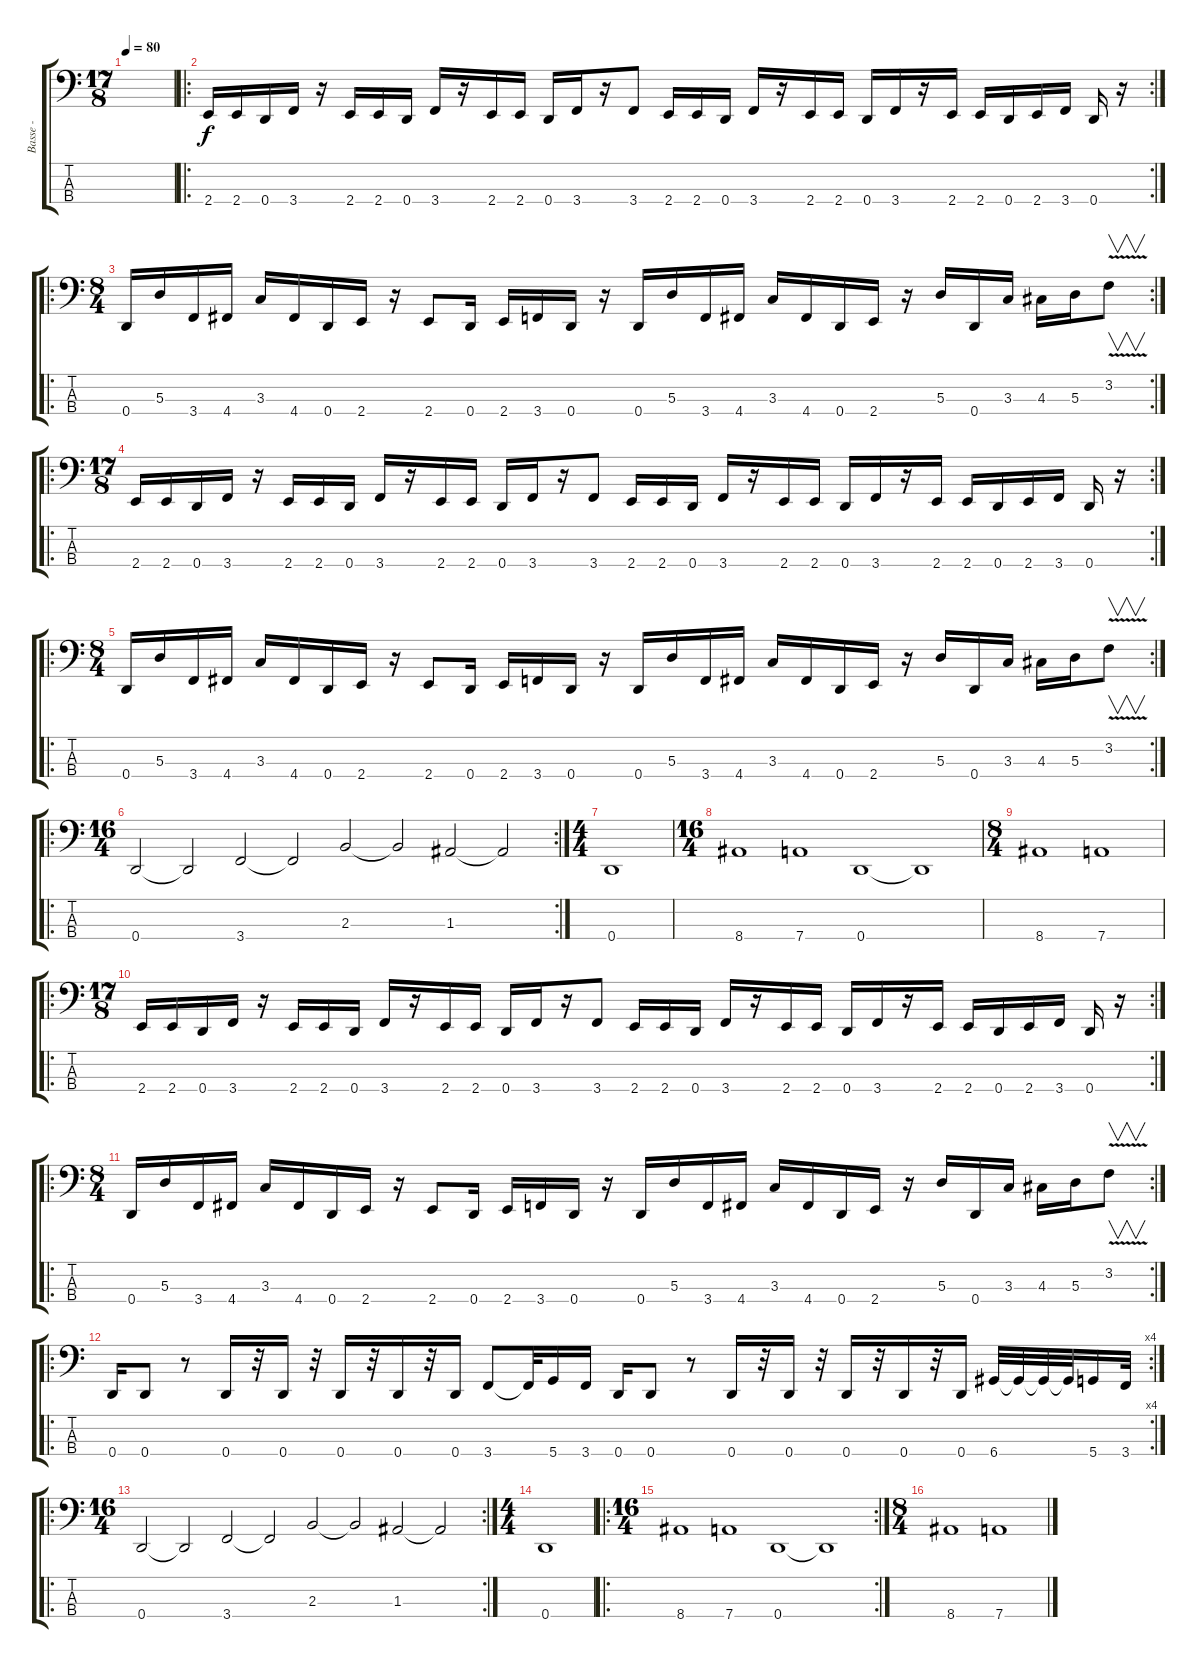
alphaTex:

\track ("Basse - " "Basse - ") {instrument electricbassfinger}
\staff {score tabs}
\tuning (G2 D2 A1 D1) {hide}
\ts (17 8)
\tempo 80
\clef f4
\ks c
|
\ro
\rc 2
2.4.16 2.4.16 0.4.16 3.4.16 r.16 2.4.16 2.4.16 0.4.16 3.4.16 r.16 2.4.16 2.4.16 0.4.16 3.4.16 r.16 3.4.8 2.4.16 2.4.16 0.4.16 3.4.16 r.16 2.4.16 2.4.16 0.4.16 3.4.16 r.16 2.4.16 2.4.16 0.4.16 2.4.16 3.4.16 0.4.16 r.16 |
\ro
\rc 2
\ts (8 4)
0.4.16 5.3.16 3.4.16 4.4.16 3.3.16 4.4.16 0.4.16 2.4.16 r.16 2.4.8 0.4.16 2.4.16 3.4.16 0.4.16 r.16 0.4.16 5.3.16 3.4.16 4.4.16 3.3.16 4.4.16 0.4.16 2.4.16 r.16 5.3.16 0.4.16 3.3.16 4.3.16 5.3.16 3.2{v}.8{v} |
\ro
\rc 2
\ts (17 8)
2.4.16 2.4.16 0.4.16 3.4.16 r.16 2.4.16 2.4.16 0.4.16 3.4.16 r.16 2.4.16 2.4.16 0.4.16 3.4.16 r.16 3.4.8 2.4.16 2.4.16 0.4.16 3.4.16 r.16 2.4.16 2.4.16 0.4.16 3.4.16 r.16 2.4.16 2.4.16 0.4.16 2.4.16 3.4.16 0.4.16 r.16 |
\ro
\rc 2
\ts (8 4)
0.4.16 5.3.16 3.4.16 4.4.16 3.3.16 4.4.16 0.4.16 2.4.16 r.16 2.4.8 0.4.16 2.4.16 3.4.16 0.4.16 r.16 0.4.16 5.3.16 3.4.16 4.4.16 3.3.16 4.4.16 0.4.16 2.4.16 r.16 5.3.16 0.4.16 3.3.16 4.3.16 5.3.16 3.2{v}.8{v} |
\ro
\rc 2
\ts (16 4)
0.4.2 0.4{t}.2 3.4.2 3.4{t}.2 2.3.2 2.3{t}.2 1.3.2 1.3{t}.2 |
\ts (4 4)
0.4.1 |
\ts (16 4)
8.4.1 7.4.1 0.4.1 0.4{t}.1 |
\ts (8 4)
8.4.1 7.4.1 |
\ro
\rc 2
\ts (17 8)
2.4.16 2.4.16 0.4.16 3.4.16 r.16 2.4.16 2.4.16 0.4.16 3.4.16 r.16 2.4.16 2.4.16 0.4.16 3.4.16 r.16 3.4.8 2.4.16 2.4.16 0.4.16 3.4.16 r.16 2.4.16 2.4.16 0.4.16 3.4.16 r.16 2.4.16 2.4.16 0.4.16 2.4.16 3.4.16 0.4.16 r.16 |
\ro
\rc 2
\ts (8 4)
0.4.16 5.3.16 3.4.16 4.4.16 3.3.16 4.4.16 0.4.16 2.4.16 r.16 2.4.8 0.4.16 2.4.16 3.4.16 0.4.16 r.16 0.4.16 5.3.16 3.4.16 4.4.16 3.3.16 4.4.16 0.4.16 2.4.16 r.16 5.3.16 0.4.16 3.3.16 4.3.16 5.3.16 3.2{v}.8{v} |
\ro
\rc 4
0.4.16 0.4.8 r.8 0.4.16 r.32 0.4.16 r.32 0.4.16 r.32 0.4.16 r.32 0.4.16 3.4.8 3.4{t}.32 5.4.16 3.4.16 0.4.16 0.4.8 r.8 0.4.16 r.32 0.4.16 r.32 0.4.16 r.32 0.4.16 r.32 0.4.16 6.4.32 6.4{t}.32 6.4{t}.32 6.4{t}.32 5.4.16 3.4.32 |
\ro
\rc 2
\ts (16 4)
0.4.2 0.4{t}.2 3.4.2 3.4{t}.2 2.3.2 2.3{t}.2 1.3.2 1.3{t}.2 |
\ts (4 4)
0.4.1 |
\ro
\rc 2
\ts (16 4)
8.4.1 7.4.1 0.4.1 0.4{t}.1 |
\ts (8 4)
8.4.1 7.4.1
